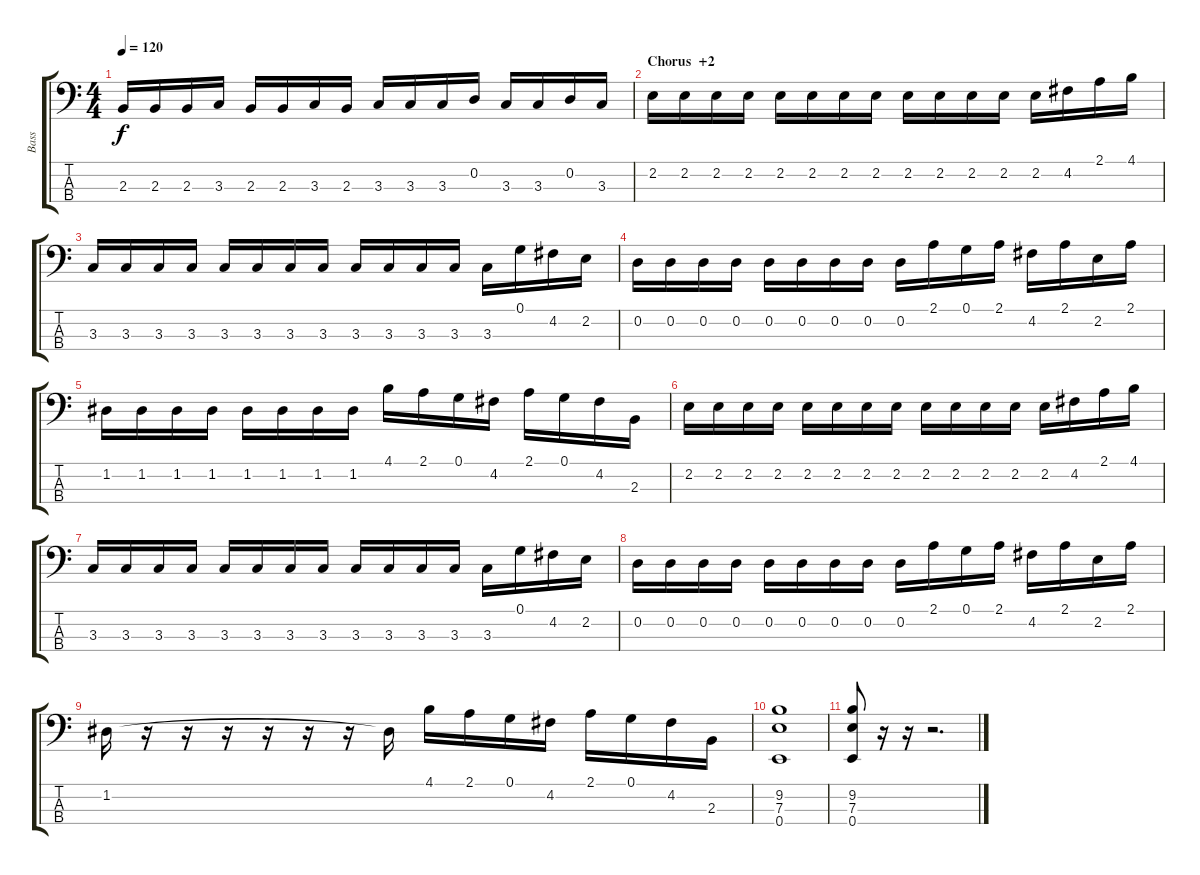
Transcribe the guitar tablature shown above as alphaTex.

\track ("Bass" "Bass") {instrument electricbassfinger}
\staff {score tabs}
\tuning (G2 D2 A1 E1) {hide}
\ts (4 4)
\tempo 120
\clef f4
\ks c
2.3.16{dy f} 2.3.16 2.3.16 3.3.16 2.3.16 2.3.16 3.3.16 2.3.16 3.3.16 3.3.16 3.3.16 0.2.16 3.3.16 3.3.16 0.2.16 3.3.16 |
\section ("" "Chorus  +2")
2.2.16 2.2.16 2.2.16 2.2.16 2.2.16 2.2.16 2.2.16 2.2.16 2.2.16 2.2.16 2.2.16 2.2.16 2.2.16 4.2.16 2.1.16 4.1.16 |
3.3.16 3.3.16 3.3.16 3.3.16 3.3.16 3.3.16 3.3.16 3.3.16 3.3.16 3.3.16 3.3.16 3.3.16 3.3.16 0.1.16 4.2.16 2.2.16 |
0.2.16 0.2.16 0.2.16 0.2.16 0.2.16 0.2.16 0.2.16 0.2.16 0.2.16 2.1.16 0.1.16 2.1.16 4.2.16 2.1.16 2.2.16 2.1.16 |
1.2.16 1.2.16 1.2.16 1.2.16 1.2.16 1.2.16 1.2.16 1.2.16 4.1.16 2.1.16 0.1.16 4.2.16 2.1.16 0.1.16 4.2.16 2.3.16 |
2.2.16 2.2.16 2.2.16 2.2.16 2.2.16 2.2.16 2.2.16 2.2.16 2.2.16 2.2.16 2.2.16 2.2.16 2.2.16 4.2.16 2.1.16 4.1.16 |
3.3.16 3.3.16 3.3.16 3.3.16 3.3.16 3.3.16 3.3.16 3.3.16 3.3.16 3.3.16 3.3.16 3.3.16 3.3.16 0.1.16 4.2.16 2.2.16 |
0.2.16 0.2.16 0.2.16 0.2.16 0.2.16 0.2.16 0.2.16 0.2.16 0.2.16 2.1.16 0.1.16 2.1.16 4.2.16 2.1.16 2.2.16 2.1.16 |
1.2.16 r.16 r.16 r.16 r.16 r.16 r.16 1.2{t}.16 4.1.16 2.1.16 0.1.16 4.2.16 2.1.16 0.1.16 4.2.16 2.3.16 |
(9.2 7.3 0.4).1 |
(9.2 7.3 0.4).8 r.16 r.16 r.2{d}
